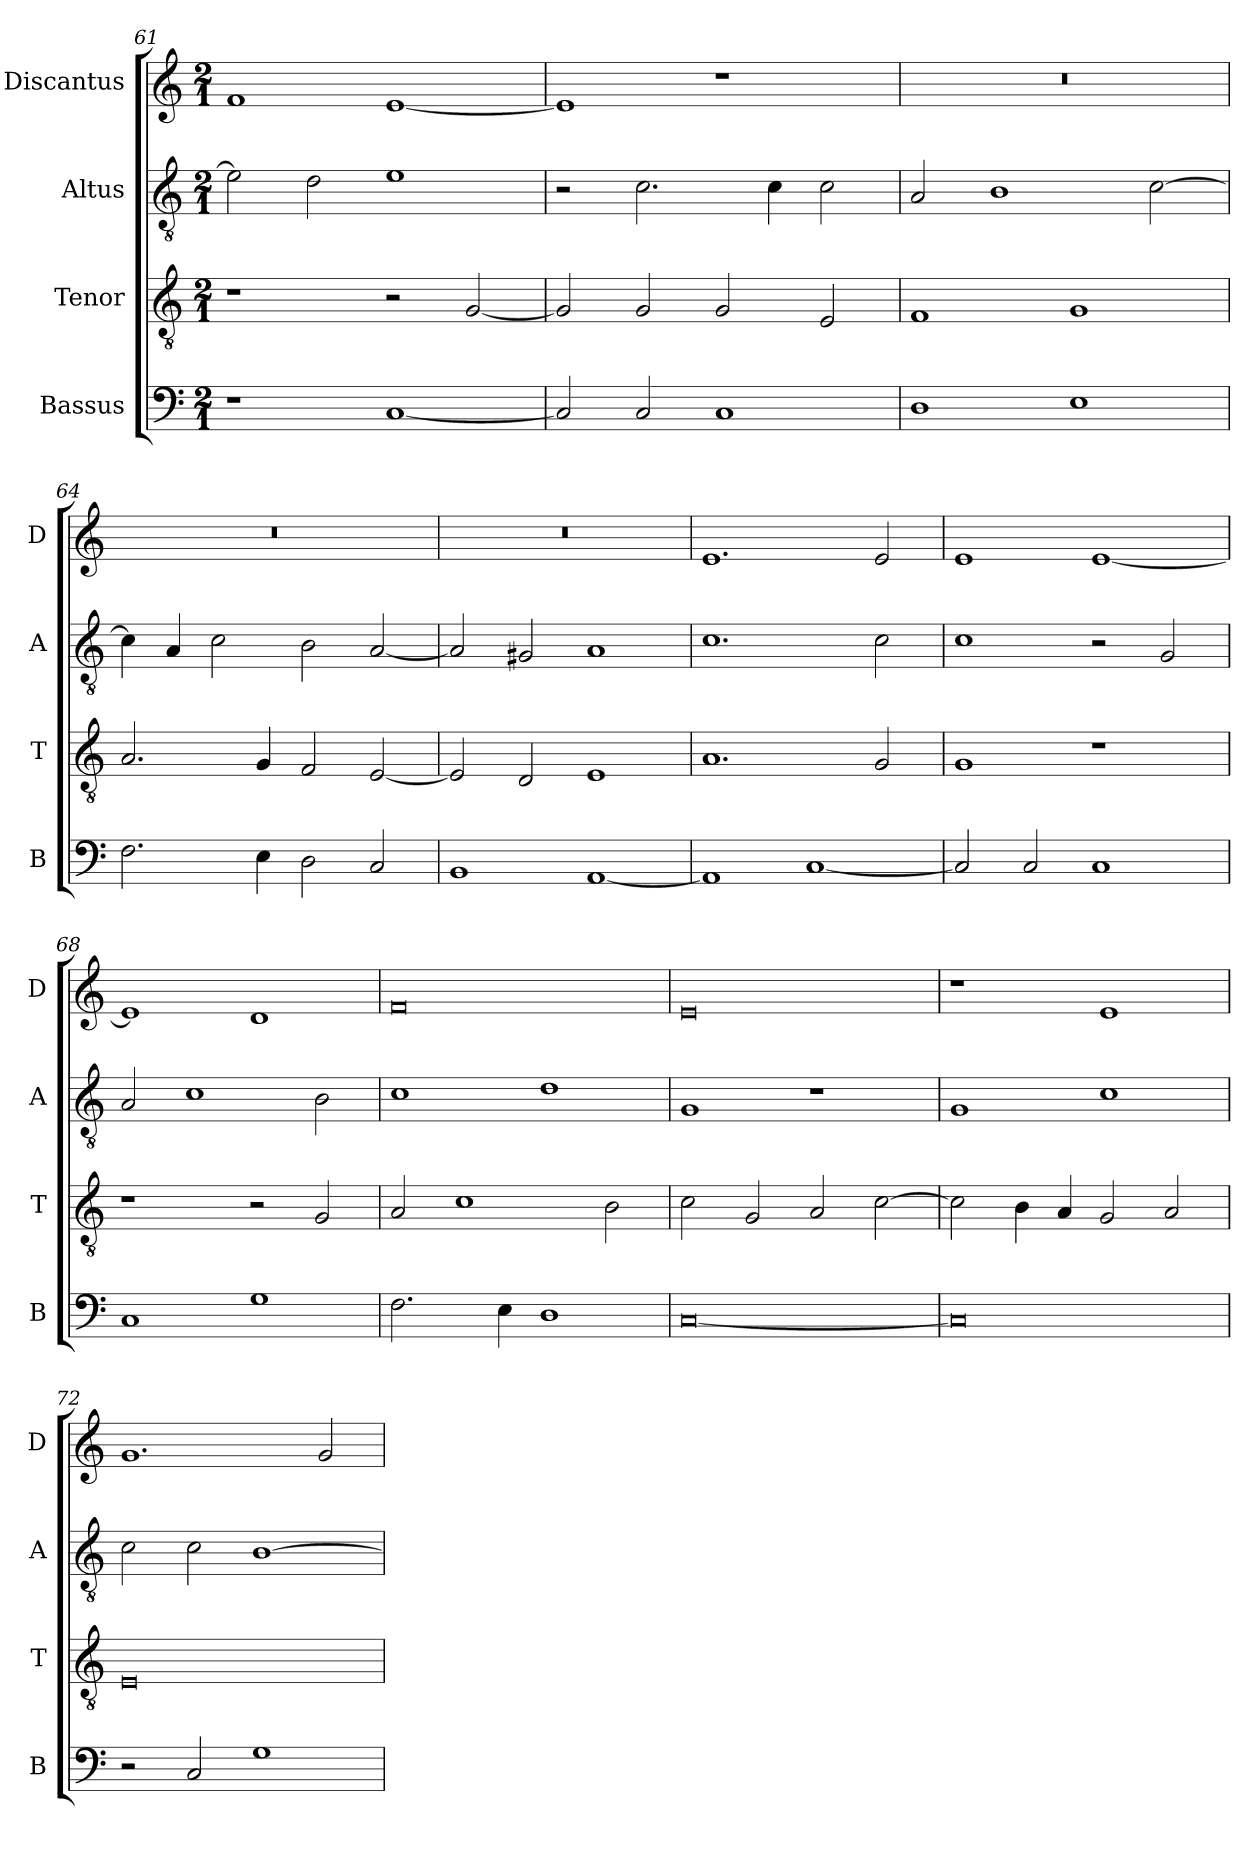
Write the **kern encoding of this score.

**kern	**kern	**kern	**kern
*part4	*part3	*part2	*part1
*staff4	*staff3	*staff2	*staff1
*I"Bassus	*I"Tenor	*I"Altus	*I"Discantus
*I'B	*I'T	*I'A	*I'D
*clefF4	*clefGv2	*clefGv2	*clefG2
*k[]	*k[]	*k[]	*k[]
*M2/1	*M2/1	*M2/1	*M2/1
=61	=61	=61	=61
1r	1r	2e\]	1f
.	.	2d\	.
[1C	2r	1e	[1e
.	[2G/	.	.
=62	=62	=62	=62
2C/]	2G/]	2r	1e]
2C/	2G/	2.c\	.
1C	2G/	.	1r
.	.	4c\	.
.	2E/	2c\	.
=63	=63	=63	=63
1D	1F	2A/	0r
.	.	1B	.
1E	1G	.	.
.	.	[2c\	.
=64	=64	=64	=64
2.F\	2.A/	4c\]	0r
.	.	4A/	.
.	.	2c\	.
4E\	4G/	.	.
2D\	2F/	2B\	.
2C/	[2E/	[2A/	.
=65	=65	=65	=65
1BB	2E/]	2A/]	0r
.	2D/	2G#X/	.
[1AA	1E	1A	.
=66	=66	=66	=66
1AA]	1.A	1.c	1.e
[1C	.	.	.
.	2G/	2c\	2e/
=67	=67	=67	=67
2C/]	1G	1c	1e
2C/	.	.	.
1C	1r	2r	[1e
.	.	2G/	.
=68	=68	=68	=68
1C	1r	2A/	1e]
.	.	1c	.
1G	2r	.	1d
.	2G/	2B\	.
=69	=69	=69	=69
2.F\	2A/	1c	0f
.	1c	.	.
4E\	.	.	.
1D	.	1d	.
.	2B\	.	.
=70	=70	=70	=70
[0C	2c\	1G	0e
.	2G/	.	.
.	2A/	1r	.
.	[2c\	.	.
=71	=71	=71	=71
0C]	2c\]	1G	1r
.	4B\	.	.
.	4A/	.	.
.	2G/	1c	1e
.	2A/	.	.
=72	=72	=72	=72
2r	0E	2c\	1.g
2C/	.	2c\	.
1G	.	[1B	.
.	.	.	2g/
=	=	=	=
*-	*-	*-	*-
